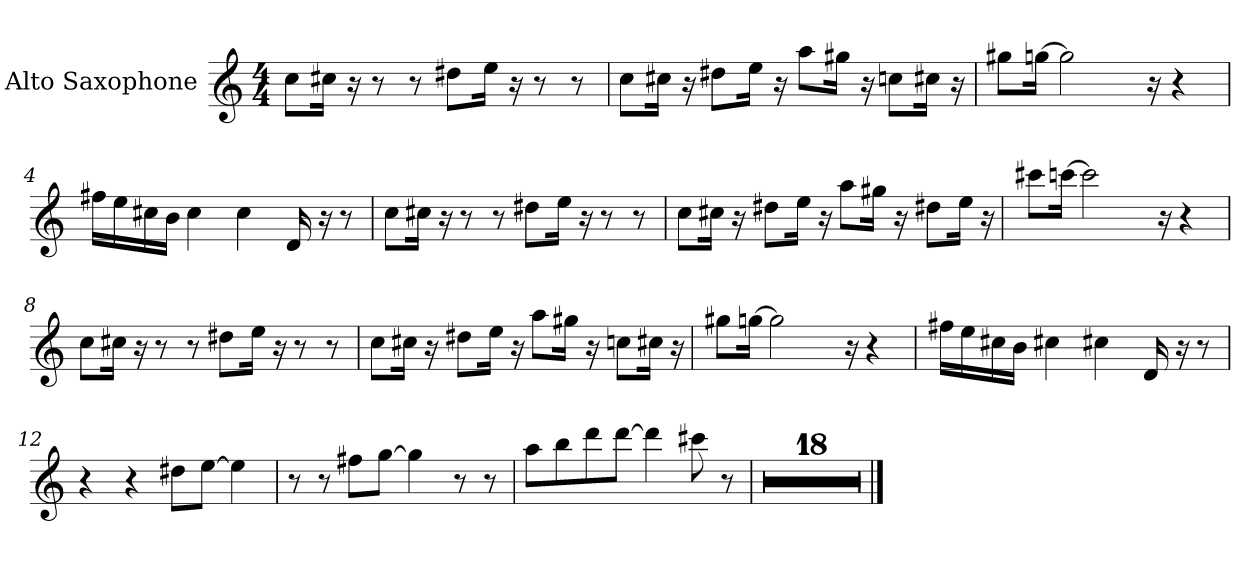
**kern
*part1
*staff1
*I"Alto Saxophone
*I'A. Sax.
*clefG2
*ITrd5c9
*k[b-e-a-]
*M4/4
*MM110
=1
8e-\L
16en\Jk
16r
8r
8r
8f#X\L
16g\Jk
16r
8r
8r
=2
8e-\L
16en\Jk
16r
8f#X\L
16g\Jk
16r
8cc\L
16bn\Jk
16r
8e-X\L
16en\Jk
16r
=3
8bn\L
[16b-X\Jk
2b-\]
16r
4r
=4
16an\LL
16g\
16en\
16d\JJ
4e\
4e\
16F/
16r
8r
!!LO:LB:g=z
=5
8e-\L
16en\Jk
16r
8r
8r
8f#X\L
16g\Jk
16r
8r
8r
=6
8e-\L
16en\Jk
16r
8f#X\L
16g\Jk
16r
8cc\L
16bn\Jk
16r
8f#X\L
16g\Jk
16r
=7
8een\L
[16ee-X\Jk
2ee-\]
16r
4r
=8
8e-\L
16en\Jk
16r
8r
8r
8f#X\L
16g\Jk
16r
8r
8r
!!LO:LB:g=z
=9
8e-\L
16en\Jk
16r
8f#X\L
16g\Jk
16r
8cc\L
16bn\Jk
16r
8e-X\L
16en\Jk
16r
=10
8bn\L
[16b-X\Jk
2b-\]
16r
4r
=11
16an\LL
16g\
16en\
16d\JJ
4en\
4en\
16F/
16r
8r
=12
4r
4r
8f#X\L
[8g\J
4g\]
=13
8r
8r
8an\L
[8b-\J
4b-\]
8r
8r
!!LO:LB:g=z
=14
8cc\L
8dd\
8ff\
[8ff\J
4ff\]
8een\
8r
=15
1r
=16
1r
=17
1r
=18
1r
=19
1r
=20
1r
=21
1r
=22
1r
=23
1r
=24
1r
=25
1r
=26
1r
=27
1r
=28
1r
=29
1r
!!LO:LB:g=z
=30
1r
=31
1r
=32
1r
==
*-
